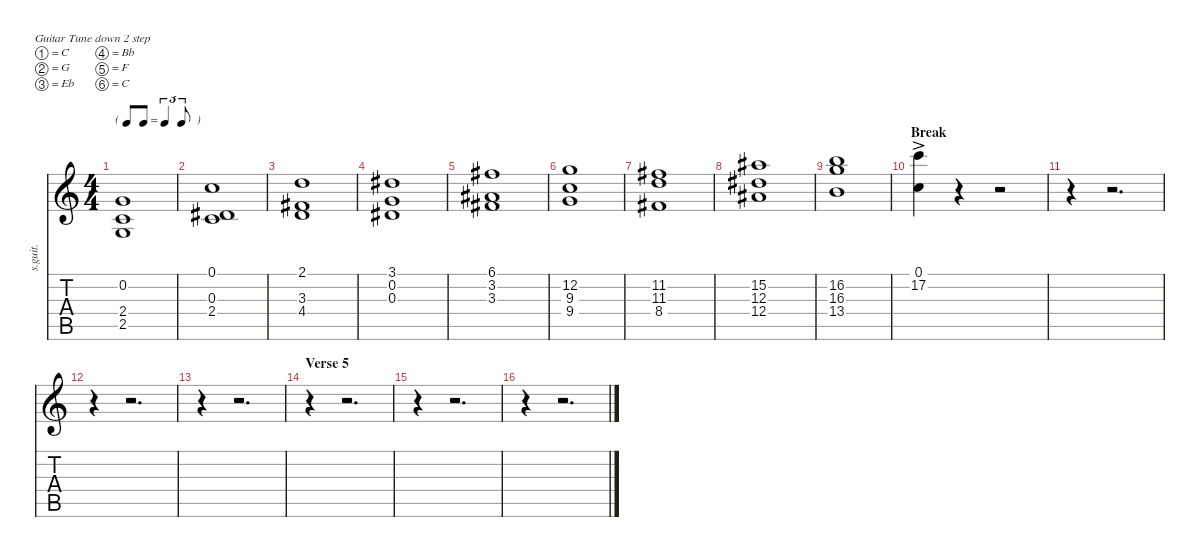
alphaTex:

\defaultSystemsLayout 4
\hideDynamics
\bracketExtendMode nobrackets
\track ("Flugelhorn" "s.guit.") {instrument trumpet}
\staff {score tabs}
\tuning (C4 G3 Eb3 Bb2 F2 C2)
\displaytranspose 12
\ts (4 4)
\tf triplet8th
\tempo (171 hide)
\clef g2
\ks c
(0.2 2.4 2.5).1{lyrics (0 "") lyrics (1 "") lyrics (2 "") lyrics (3 "") lyrics (4 "") dy mp} |
(0.1 0.3{acc #} 2.4).1{lyrics (0 "") lyrics (1 "") lyrics (2 "") lyrics (3 "") lyrics (4 "")} |
(2.1 3.3{acc #} 4.4).1{lyrics (0 "") lyrics (1 "") lyrics (2 "") lyrics (3 "") lyrics (4 "")} |
(3.1{acc #} 0.2 0.3{acc #}).1{lyrics (0 "") lyrics (1 "") lyrics (2 "") lyrics (3 "") lyrics (4 "")} |
(6.1{acc #} 3.2{acc #} 3.3{acc #}).1{lyrics (0 "") lyrics (1 "") lyrics (2 "") lyrics (3 "") lyrics (4 "")} |
(12.2 9.3 9.4).1{lyrics (0 "") lyrics (1 "") lyrics (2 "") lyrics (3 "") lyrics (4 "")} |
(11.2{acc #} 11.3 8.4{acc #}).1{lyrics (0 "") lyrics (1 "") lyrics (2 "") lyrics (3 "") lyrics (4 "")} |
(15.2{acc #} 12.3{acc #} 12.4{acc #}).1{lyrics (0 "") lyrics (1 "") lyrics (2 "") lyrics (3 "") lyrics (4 "")} |
(16.2 16.3 13.4).1{lyrics (0 "") lyrics (1 "") lyrics (2 "") lyrics (3 "") lyrics (4 "")} |
\section ("" "Break")
(0.1{ac} 17.2).4{lyrics (0 "") lyrics (1 "") lyrics (2 "") lyrics (3 "") lyrics (4 "")} r.4 r.2 |
r.4 r.2{d} |
r.4 r.2{d} |
r.4 r.2{d} |
\section ("" "Verse 5")
r.4 r.2{d} |
r.4 r.2{d} |
r.4 r.2{d}
